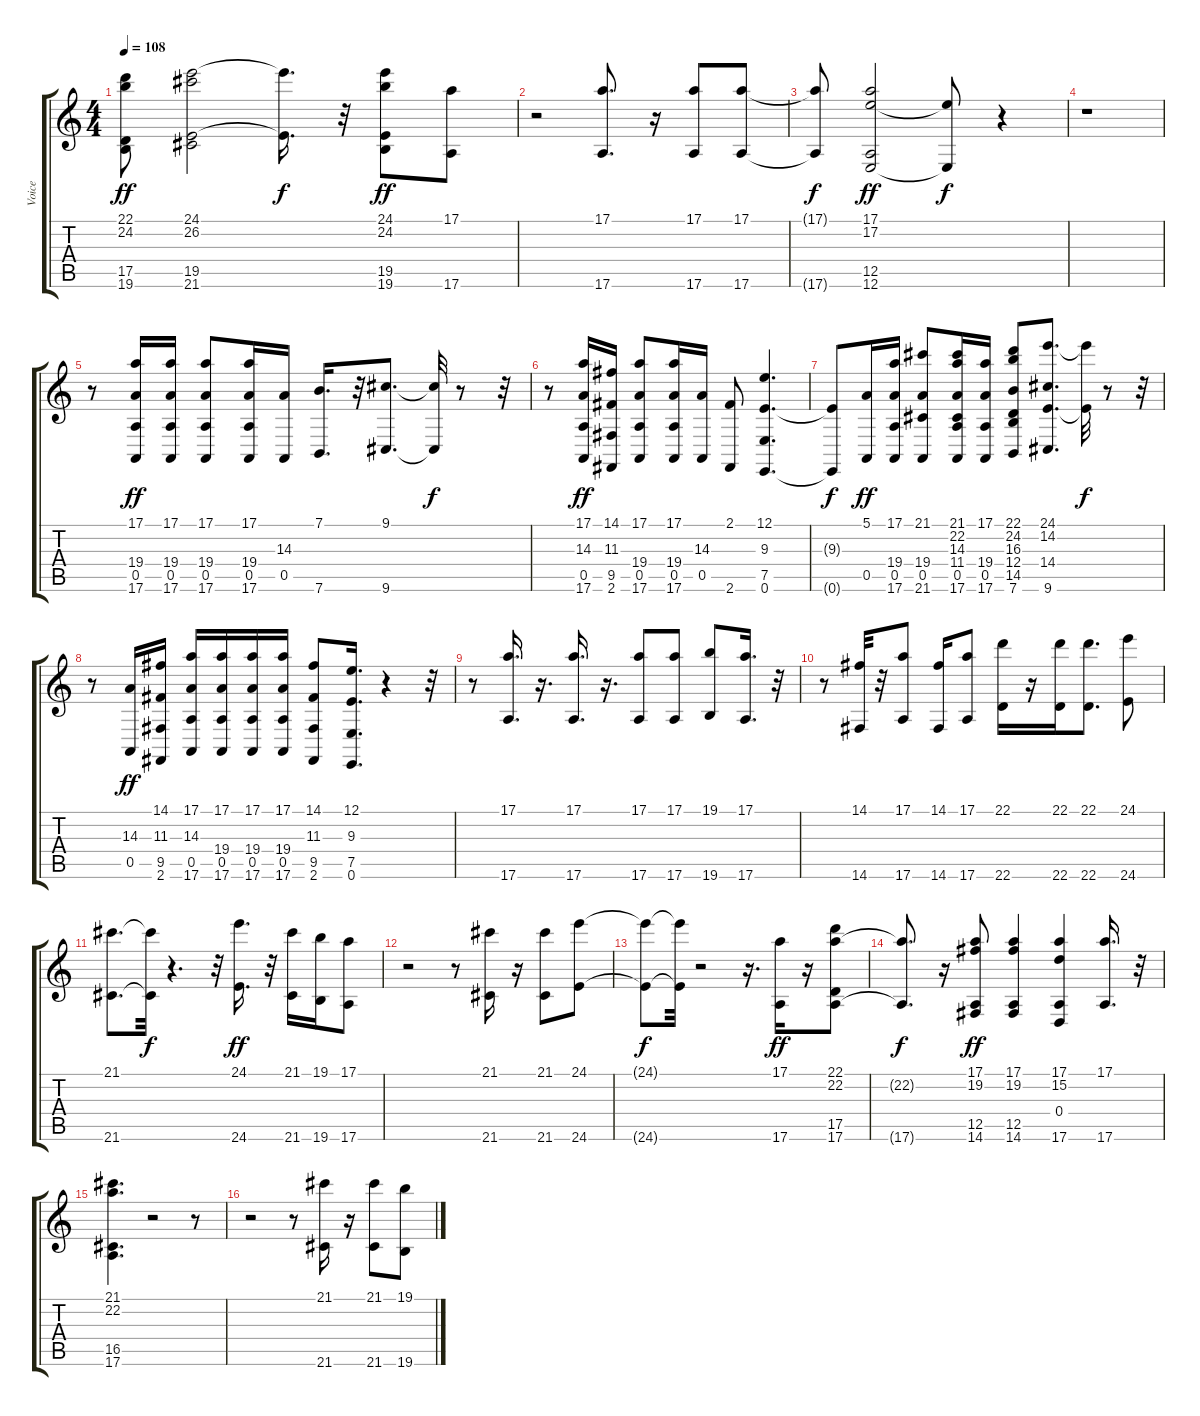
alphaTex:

\track ("Voice" "Voice") {instrument pad1newage}
\staff {score tabs}
\tuning (E4 B3 G3 D3 A2 E2) {hide}
\ts (4 4)
\tempo 108
\clef g2
\ks c
(22.1 24.2 17.5 19.6).8{dy ff} (24.1 26.2 19.5 21.6).2 (24.1{t} 19.5{t}).16{d dy f} r.32 (24.1 24.2 19.5 19.6).8{dy ff} (17.1 17.6).8 |
r.2 (17.1 17.6).8{d} r.16 (17.1 17.6).8 (17.1 17.6).8 |
(17.1{t} 17.6{t}).8{dy f} (17.1 17.2 12.5 12.6).2{dy ff} (17.2{t} 12.6{t}).8{dy f} r.4 |
r.1 |
r.8 (17.1 19.4 0.5 17.6).16{dy ff} (17.1 19.4 0.5 17.6).16 (17.1 19.4 0.5 17.6).8 (17.1 19.4 0.5 17.6).16 (14.3 0.5).16 (7.1 7.6).16{d} r.32 (9.1 9.6).8{d} (9.1{t} 9.6{t}).32{dy f} r.8 r.32 |
r.8 (17.1 14.3 0.5 17.6).16{dy ff} (14.1 11.3 9.5 2.6).16 (17.1 19.4 0.5 17.6).8 (17.1 19.4 0.5 17.6).16 (14.3 0.5).16 (2.1 2.6).8 (12.1 9.3 7.5 0.6).4{d} |
(9.3{t} 0.6{t}).8{dy f} (5.1 0.5).16{dy ff} (17.1 19.4 0.5 17.6).16 (21.1 19.4 0.5 21.6).8 (21.1 22.2 14.3 11.4 0.5 17.6).16 (17.1 19.4 0.5 17.6).16 (22.1 24.2 16.3 12.4 14.5 7.6).8 (24.1 14.2 14.4 9.6).8{d} (24.1{t} 14.4{t}).32{dy f} r.8 r.32 |
r.8 (14.3 0.5).16{dy ff} (14.1 11.3 9.5 2.6).16 (17.1 14.3 0.5 17.6).16 (17.1 19.4 0.5 17.6).16 (17.1 19.4 0.5 17.6).16 (17.1 19.4 0.5 17.6).16 (14.1 11.3 9.5 2.6).8 (12.1 9.3 7.5 0.6).16{d} r.4 r.32 |
r.8 (17.1 17.6).16{d} r.16{d} (17.1 17.6).16{d} r.16{d} (17.1 17.6).8 (17.1 17.6).8 (19.1 19.6).8 (17.1 17.6).16{d} r.32 |
r.8 (14.1 14.6).32 r.32 (17.1 17.6).8 (14.1 14.6).16 (17.1 17.6).8 (22.1 22.6).16 r.16 (22.1 22.6).16 (22.1 22.6).8{d} (24.1 24.6).8 |
(21.1 21.6).8{d} (21.1{t} 21.6{t}).32{dy f} r.4{d} r.32 (24.1 24.6).16{d dy ff} r.32 (21.1 21.6).16 (19.1 19.6).16 (17.1 17.6).8 |
r.2 r.8 (21.1 21.6).16 r.16 (21.1 21.6).8 (24.1 24.6).8 |
(24.1{t} 24.6{t}).8{dy f} (24.1{t} 24.6{t}).32 r.2 r.16{d} (17.1 17.6).16{dy ff} r.16 (22.1 22.2 17.5 17.6).8 |
(22.2{t} 17.6{t}).8{d dy f} r.16 (17.1 19.2 12.5 14.6).8{dy ff} (17.1 19.2 12.5 14.6).4 (17.1 15.2 0.4 17.6).4 (17.1 17.6).16{d} r.32 |
(21.1 22.2 16.5 17.6).4{d} r.2 r.8 |
r.2 r.8 (21.1 21.6).16 r.16 (21.1 21.6).8 (19.1 19.6).8
